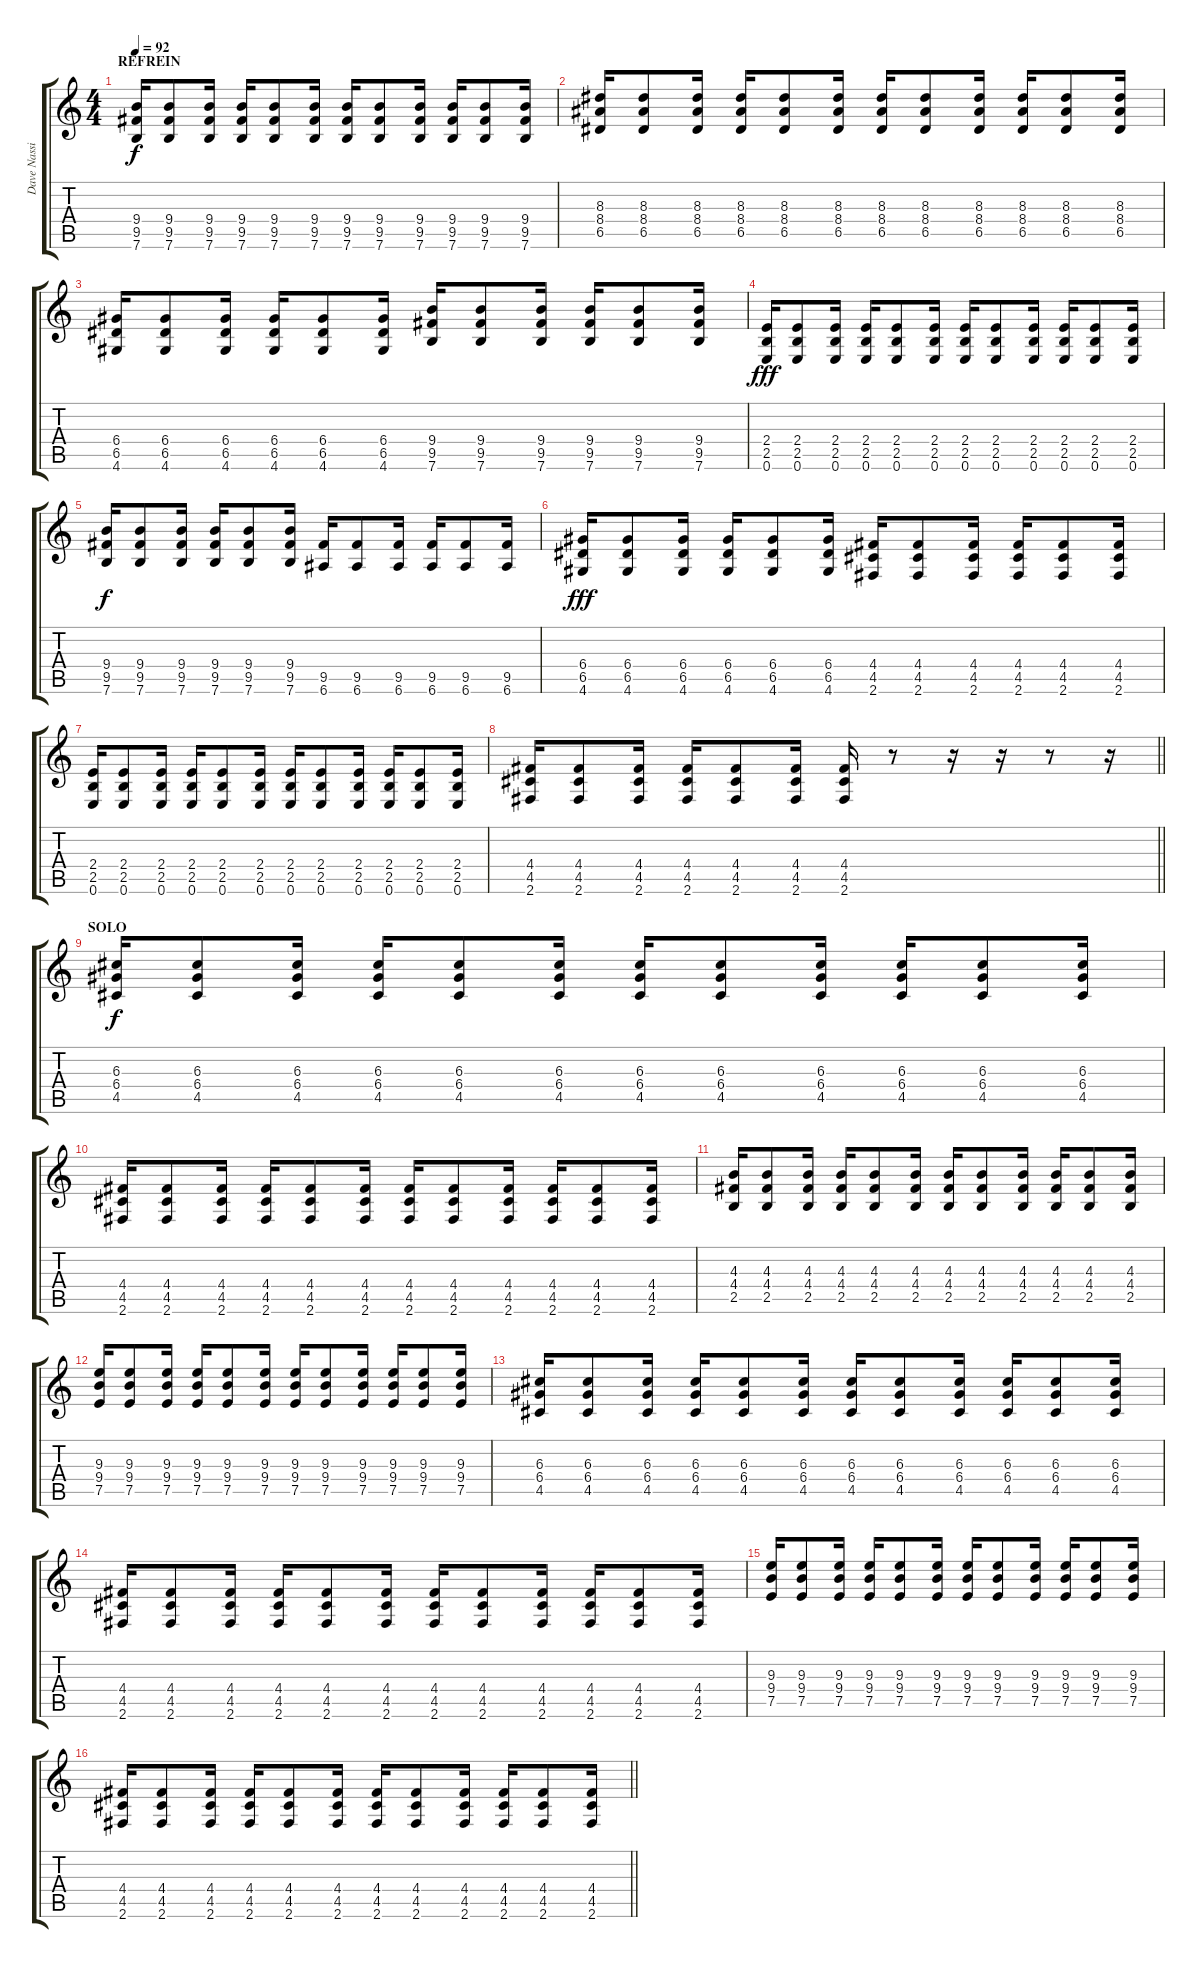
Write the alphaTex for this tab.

\track ("Dave Nassie" "Dave Nassi") {instrument distortionguitar}
\staff {score tabs}
\tuning (E4 B3 G3 D3 A2 E2) {hide}
\ts (4 4)
\section ("" "REFREIN")
\tempo 92
\clef g2
\ks c
(9.4 9.5 7.6).16{dy f} (9.4 9.5 7.6).8 (9.4 9.5 7.6).16 (9.4 9.5 7.6).16 (9.4 9.5 7.6).8 (9.4 9.5 7.6).16 (9.4 9.5 7.6).16 (9.4 9.5 7.6).8 (9.4 9.5 7.6).16 (9.4 9.5 7.6).16 (9.4 9.5 7.6).8 (9.4 9.5 7.6).16 |
(8.3 8.4 6.5).16 (8.3 8.4 6.5).8 (8.3 8.4 6.5).16 (8.3 8.4 6.5).16 (8.3 8.4 6.5).8 (8.3 8.4 6.5).16 (8.3 8.4 6.5).16 (8.3 8.4 6.5).8 (8.3 8.4 6.5).16 (8.3 8.4 6.5).16 (8.3 8.4 6.5).8 (8.3 8.4 6.5).16 |
(6.4 6.5 4.6).16 (6.4 6.5 4.6).8 (6.4 6.5 4.6).16 (6.4 6.5 4.6).16 (6.4 6.5 4.6).8 (6.4 6.5 4.6).16 (9.4 9.5 7.6).16 (9.4 9.5 7.6).8 (9.4 9.5 7.6).16 (9.4 9.5 7.6).16 (9.4 9.5 7.6).8 (9.4 9.5 7.6).16 |
(2.4 2.5 0.6).16{dy fff} (2.4 2.5 0.6).8 (2.4 2.5 0.6).16 (2.4 2.5 0.6).16 (2.4 2.5 0.6).8 (2.4 2.5 0.6).16 (2.4 2.5 0.6).16 (2.4 2.5 0.6).8 (2.4 2.5 0.6).16 (2.4 2.5 0.6).16 (2.4 2.5 0.6).8 (2.4 2.5 0.6).16 |
(9.4 9.5 7.6).16{dy f} (9.4 9.5 7.6).8 (9.4 9.5 7.6).16 (9.4 9.5 7.6).16 (9.4 9.5 7.6).8 (9.4 9.5 7.6).16 (9.5 6.6).16 (9.5 6.6).8 (9.5 6.6).16 (9.5 6.6).16 (9.5 6.6).8 (9.5 6.6).16 |
(6.4 6.5 4.6).16{dy fff} (6.4 6.5 4.6).8 (6.4 6.5 4.6).16 (6.4 6.5 4.6).16 (6.4 6.5 4.6).8 (6.4 6.5 4.6).16 (4.4 4.5 2.6).16 (4.4 4.5 2.6).8 (4.4 4.5 2.6).16 (4.4 4.5 2.6).16 (4.4 4.5 2.6).8 (4.4 4.5 2.6).16 |
(2.4 2.5 0.6).16 (2.4 2.5 0.6).8 (2.4 2.5 0.6).16 (2.4 2.5 0.6).16 (2.4 2.5 0.6).8 (2.4 2.5 0.6).16 (2.4 2.5 0.6).16 (2.4 2.5 0.6).8 (2.4 2.5 0.6).16 (2.4 2.5 0.6).16 (2.4 2.5 0.6).8 (2.4 2.5 0.6).16 |
\barLineRight lightlight
(4.4 4.5 2.6).16 (4.4 4.5 2.6).8 (4.4 4.5 2.6).16 (4.4 4.5 2.6).16 (4.4 4.5 2.6).8 (4.4 4.5 2.6).16 (4.4 4.5 2.6).16 r.8 r.16 r.16 r.8 r.16 |
\section ("" "SOLO")
(6.3 6.4 4.5).16{dy f} (6.3 6.4 4.5).8 (6.3 6.4 4.5).16 (6.3 6.4 4.5).16 (6.3 6.4 4.5).8 (6.3 6.4 4.5).16 (6.3 6.4 4.5).16 (6.3 6.4 4.5).8 (6.3 6.4 4.5).16 (6.3 6.4 4.5).16 (6.3 6.4 4.5).8 (6.3 6.4 4.5).16 |
(4.4 4.5 2.6).16 (4.4 4.5 2.6).8 (4.4 4.5 2.6).16 (4.4 4.5 2.6).16 (4.4 4.5 2.6).8 (4.4 4.5 2.6).16 (4.4 4.5 2.6).16 (4.4 4.5 2.6).8 (4.4 4.5 2.6).16 (4.4 4.5 2.6).16 (4.4 4.5 2.6).8 (4.4 4.5 2.6).16 |
(4.3 4.4 2.5).16 (4.3 4.4 2.5).8 (4.3 4.4 2.5).16 (4.3 4.4 2.5).16 (4.3 4.4 2.5).8 (4.3 4.4 2.5).16 (4.3 4.4 2.5).16 (4.3 4.4 2.5).8 (4.3 4.4 2.5).16 (4.3 4.4 2.5).16 (4.3 4.4 2.5).8 (4.3 4.4 2.5).16 |
(9.3 9.4 7.5).16 (9.3 9.4 7.5).8 (9.3 9.4 7.5).16 (9.3 9.4 7.5).16 (9.3 9.4 7.5).8 (9.3 9.4 7.5).16 (9.3 9.4 7.5).16 (9.3 9.4 7.5).8 (9.3 9.4 7.5).16 (9.3 9.4 7.5).16 (9.3 9.4 7.5).8 (9.3 9.4 7.5).16 |
(6.3 6.4 4.5).16 (6.3 6.4 4.5).8 (6.3 6.4 4.5).16 (6.3 6.4 4.5).16 (6.3 6.4 4.5).8 (6.3 6.4 4.5).16 (6.3 6.4 4.5).16 (6.3 6.4 4.5).8 (6.3 6.4 4.5).16 (6.3 6.4 4.5).16 (6.3 6.4 4.5).8 (6.3 6.4 4.5).16 |
(4.4 4.5 2.6).16 (4.4 4.5 2.6).8 (4.4 4.5 2.6).16 (4.4 4.5 2.6).16 (4.4 4.5 2.6).8 (4.4 4.5 2.6).16 (4.4 4.5 2.6).16 (4.4 4.5 2.6).8 (4.4 4.5 2.6).16 (4.4 4.5 2.6).16 (4.4 4.5 2.6).8 (4.4 4.5 2.6).16 |
(9.3 9.4 7.5).16 (9.3 9.4 7.5).8 (9.3 9.4 7.5).16 (9.3 9.4 7.5).16 (9.3 9.4 7.5).8 (9.3 9.4 7.5).16 (9.3 9.4 7.5).16 (9.3 9.4 7.5).8 (9.3 9.4 7.5).16 (9.3 9.4 7.5).16 (9.3 9.4 7.5).8 (9.3 9.4 7.5).16 |
\barLineRight lightlight
(4.4 4.5 2.6).16 (4.4 4.5 2.6).8 (4.4 4.5 2.6).16 (4.4 4.5 2.6).16 (4.4 4.5 2.6).8 (4.4 4.5 2.6).16 (4.4 4.5 2.6).16 (4.4 4.5 2.6).8 (4.4 4.5 2.6).16 (4.4 4.5 2.6).16 (4.4 4.5 2.6).8 (4.4 4.5 2.6).16
